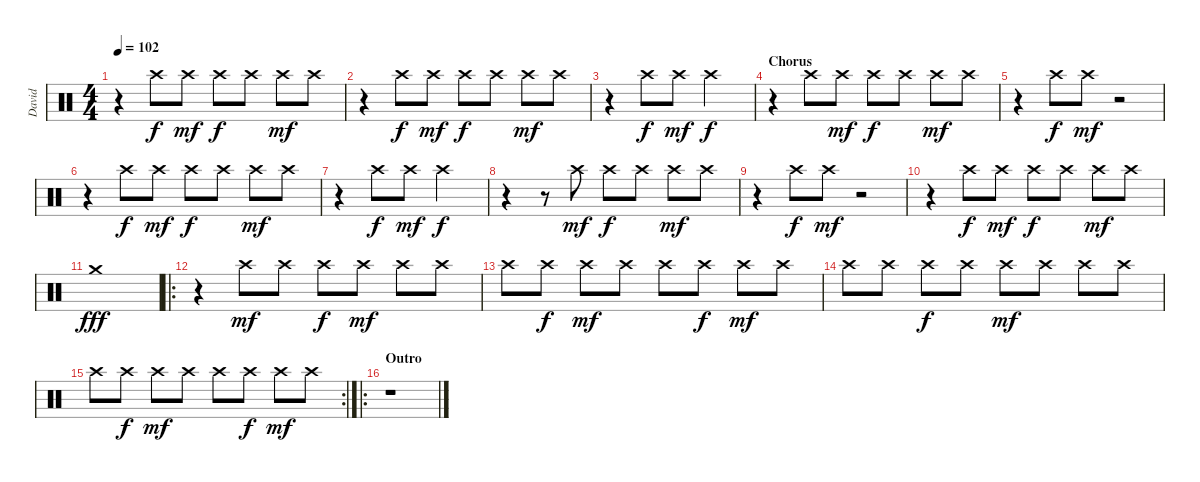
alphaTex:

\track ("David" "David") {instrument percussion}
\staff {score}
\articulation defaults
\ts (4 4)
\tempo 102
\clef neutral
\ks c
r.4{dy mf} "Crash high (hit)".8{dy f} "Crash high (hit)".8{dy mf} "Crash high (hit)".8{dy f} "Crash high (hit)".8 "Crash high (hit)".8{dy mf} "Crash high (hit)".8 |
r.4 "Crash high (hit)".8{dy f} "Crash high (hit)".8{dy mf} "Crash high (hit)".8{dy f} "Crash high (hit)".8 "Crash high (hit)".8{dy mf} "Crash high (hit)".8 |
r.4 "Crash high (hit)".8{dy f} "Crash high (hit)".8{dy mf} "Crash high (hit)".2{dy f} |
\section ("" "Chorus")
r.4 "Crash high (hit)".8 "Crash high (hit)".8{dy mf} "Crash high (hit)".8{dy f} "Crash high (hit)".8 "Crash high (hit)".8{dy mf} "Crash high (hit)".8 |
r.4 "Crash high (hit)".8{dy f} "Crash high (hit)".8{dy mf} r.2 |
r.4 "Crash high (hit)".8{dy f} "Crash high (hit)".8{dy mf} "Crash high (hit)".8{dy f} "Crash high (hit)".8 "Crash high (hit)".8{dy mf} "Crash high (hit)".8 |
r.4 "Crash high (hit)".8{dy f} "Crash high (hit)".8{dy mf} "Crash high (hit)".2{dy f} |
r.4 r.8 "Crash high (hit)".8{dy mf} "Crash high (hit)".8{dy f} "Crash high (hit)".8 "Crash high (hit)".8{dy mf} "Crash high (hit)".8 |
r.4 "Crash high (hit)".8{dy f} "Crash high (hit)".8{dy mf} r.2 |
r.4 "Crash high (hit)".8{dy f} "Crash high (hit)".8{dy mf} "Crash high (hit)".8{dy f} "Crash high (hit)".8 "Crash high (hit)".8{dy mf} "Crash high (hit)".8 |
"Crash medium (hit)".1{dy fff} |
\ro
r.4 "Crash high (hit)".8{dy mf} "Crash high (hit)".8 "Crash high (hit)".8{dy f} "Crash high (hit)".8{dy mf} "Crash high (hit)".8 "Crash high (hit)".8 |
"Crash high (hit)".8 "Crash high (hit)".8{dy f} "Crash high (hit)".8{dy mf} "Crash high (hit)".8 "Crash high (hit)".8 "Crash high (hit)".8{dy f} "Crash high (hit)".8{dy mf} "Crash high (hit)".8 |
"Crash high (hit)".8 "Crash high (hit)".8 "Crash high (hit)".8{dy f} "Crash high (hit)".8 "Crash high (hit)".8{dy mf} "Crash high (hit)".8 "Crash high (hit)".8 "Crash high (hit)".8 |
\rc 2 "Crash high (hit)".8 "Crash high (hit)".8{dy f} "Crash high (hit)".8{dy mf} "Crash high (hit)".8 "Crash high (hit)".8 "Crash high (hit)".8{dy f} "Crash high (hit)".8{dy mf} "Crash high (hit)".8
|
\ro
\section ("" "Outro")
r.1
